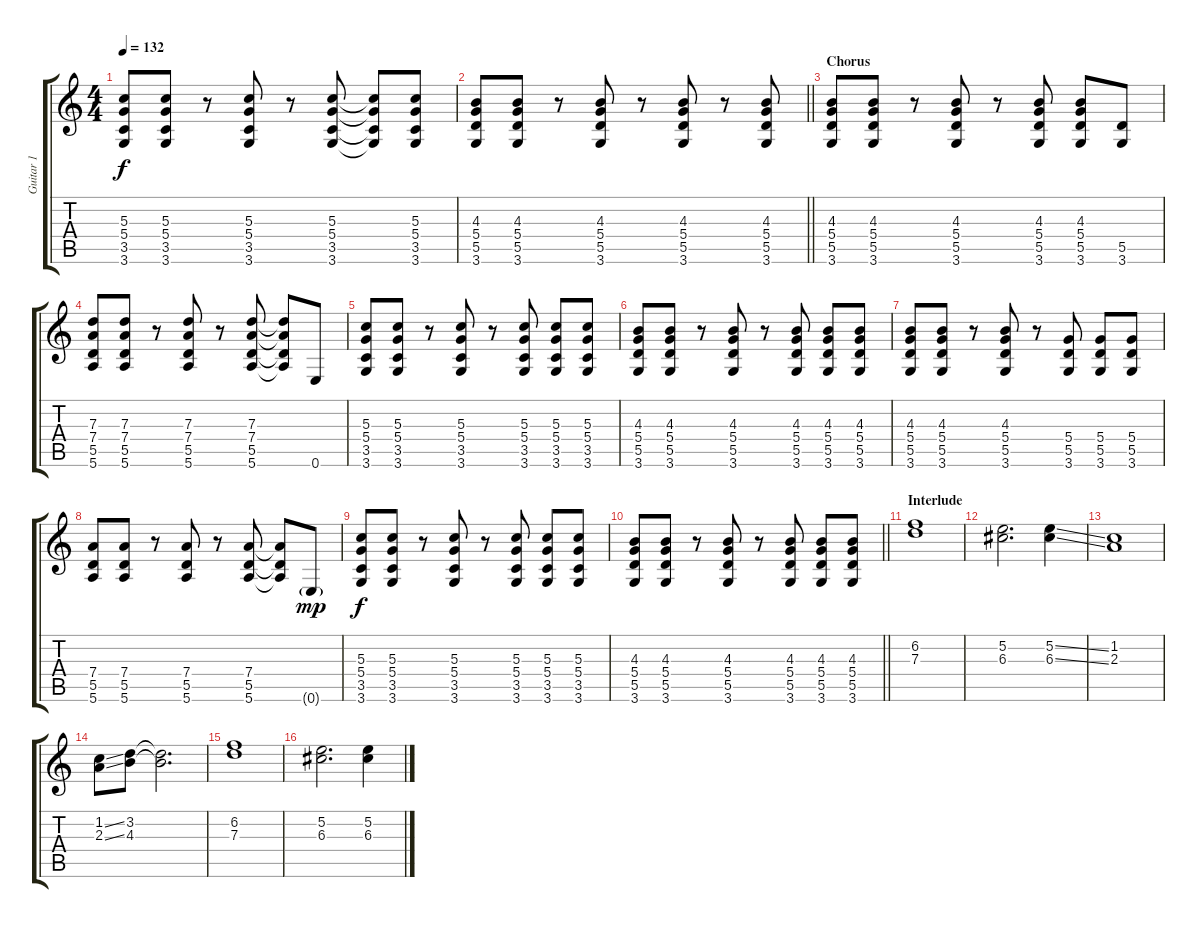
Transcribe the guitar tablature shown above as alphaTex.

\track ("Guitar 1" "Guitar 1") {instrument overdrivenguitar}
\staff {score tabs}
\tuning (E4 B3 G3 D3 A2 E2) {hide}
\ts (4 4)
\tempo 132
\clef g2
\ks c
(5.3 5.4 3.5 3.6).8{dy f} (5.3 5.4 3.5 3.6).8 r.8 (5.3 5.4 3.5 3.6).8 r.8 (5.3 5.4 3.5 3.6).8 (5.3{t} 5.4{t} 3.5{t} 3.6{t}).8 (5.3 5.4 3.5 3.6).8 |
\barLineRight lightlight
(4.3 5.4 5.5 3.6).8 (4.3 5.4 5.5 3.6).8 r.8 (4.3 5.4 5.5 3.6).8 r.8 (4.3 5.4 5.5 3.6).8 r.8 (4.3 5.4 5.5 3.6).8 |
\section ("" "Chorus")
(4.3 5.4 5.5 3.6).8 (4.3 5.4 5.5 3.6).8 r.8 (4.3 5.4 5.5 3.6).8 r.8 (4.3 5.4 5.5 3.6).8 (4.3 5.4 5.5 3.6).8 (5.5 3.6).8 |
(7.3 7.4 5.5 5.6).8 (7.3 7.4 5.5 5.6).8 r.8 (7.3 7.4 5.5 5.6).8 r.8 (7.3 7.4 5.5 5.6).8 (7.3{t} 7.4{t} 5.5{t} 5.6{t}).8 0.6.8 |
(5.3 5.4 3.5 3.6).8 (5.3 5.4 3.5 3.6).8 r.8 (5.3 5.4 3.5 3.6).8 r.8 (5.3 5.4 3.5 3.6).8 (5.3 5.4 3.5 3.6).8 (5.3 5.4 3.5 3.6).8 |
(4.3 5.4 5.5 3.6).8 (4.3 5.4 5.5 3.6).8 r.8 (4.3 5.4 5.5 3.6).8 r.8 (4.3 5.4 5.5 3.6).8 (4.3 5.4 5.5 3.6).8 (4.3 5.4 5.5 3.6).8 |
(4.3 5.4 5.5 3.6).8 (4.3 5.4 5.5 3.6).8 r.8 (4.3 5.4 5.5 3.6).8 r.8 (5.4 5.5 3.6).8 (5.4 5.5 3.6).8 (5.4 5.5 3.6).8 |
(7.4 5.5 5.6).8 (7.4 5.5 5.6).8 r.8 (7.4 5.5 5.6).8 r.8 (7.4 5.5 5.6).8 (7.4{t} 5.5{t} 5.6{t}).8 0.6{g}.8{dy mp} |
(5.3 5.4 3.5 3.6).8{dy f} (5.3 5.4 3.5 3.6).8 r.8 (5.3 5.4 3.5 3.6).8 r.8 (5.3 5.4 3.5 3.6).8 (5.3 5.4 3.5 3.6).8 (5.3 5.4 3.5 3.6).8 |
\barLineRight lightlight
(4.3 5.4 5.5 3.6).8 (4.3 5.4 5.5 3.6).8 r.8 (4.3 5.4 5.5 3.6).8 r.8 (4.3 5.4 5.5 3.6).8 (4.3 5.4 5.5 3.6).8 (4.3 5.4 5.5 3.6).8 |
\section ("" "Interlude")
(6.2 7.3).1 |
(5.2 6.3).2{d} (5.2{ss} 6.3{ss}).4 |
(1.2 2.3).1 |
(1.2{ss} 2.3{ss}).8 (3.2 4.3).8 (3.2{t} 4.3{t}).2{d} |
(6.2 7.3).1 |
(5.2 6.3).2{d} (5.2{ss} 6.3{ss}).4
